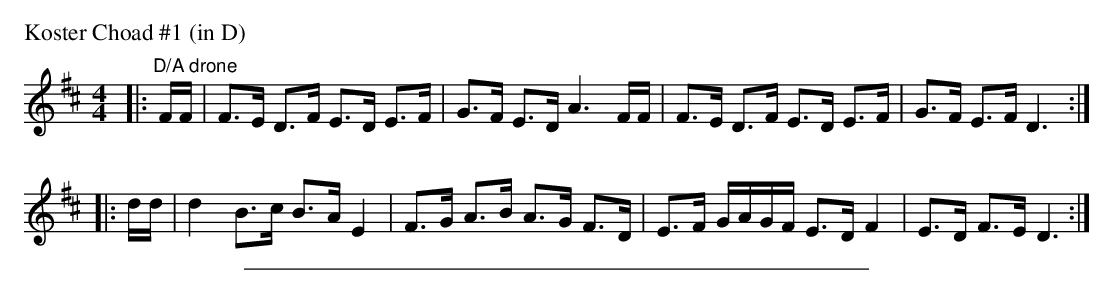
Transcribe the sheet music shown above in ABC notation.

X:1
M: 4/4
L: 1/16
P: Koster Choad #1 (in D)
K: D
|: "^D/A drone"FF \
| F3E D3F E3D E3F | G3F E3D A6 FF \
| F3E D3F E3D E3F | G3F E3F D6 :|
|: dd \
| d4 B3c B3A E4 | F3G A3B A3G F3D \
| E3F GAGF E3D F4 | E3D F3E D6 :|
